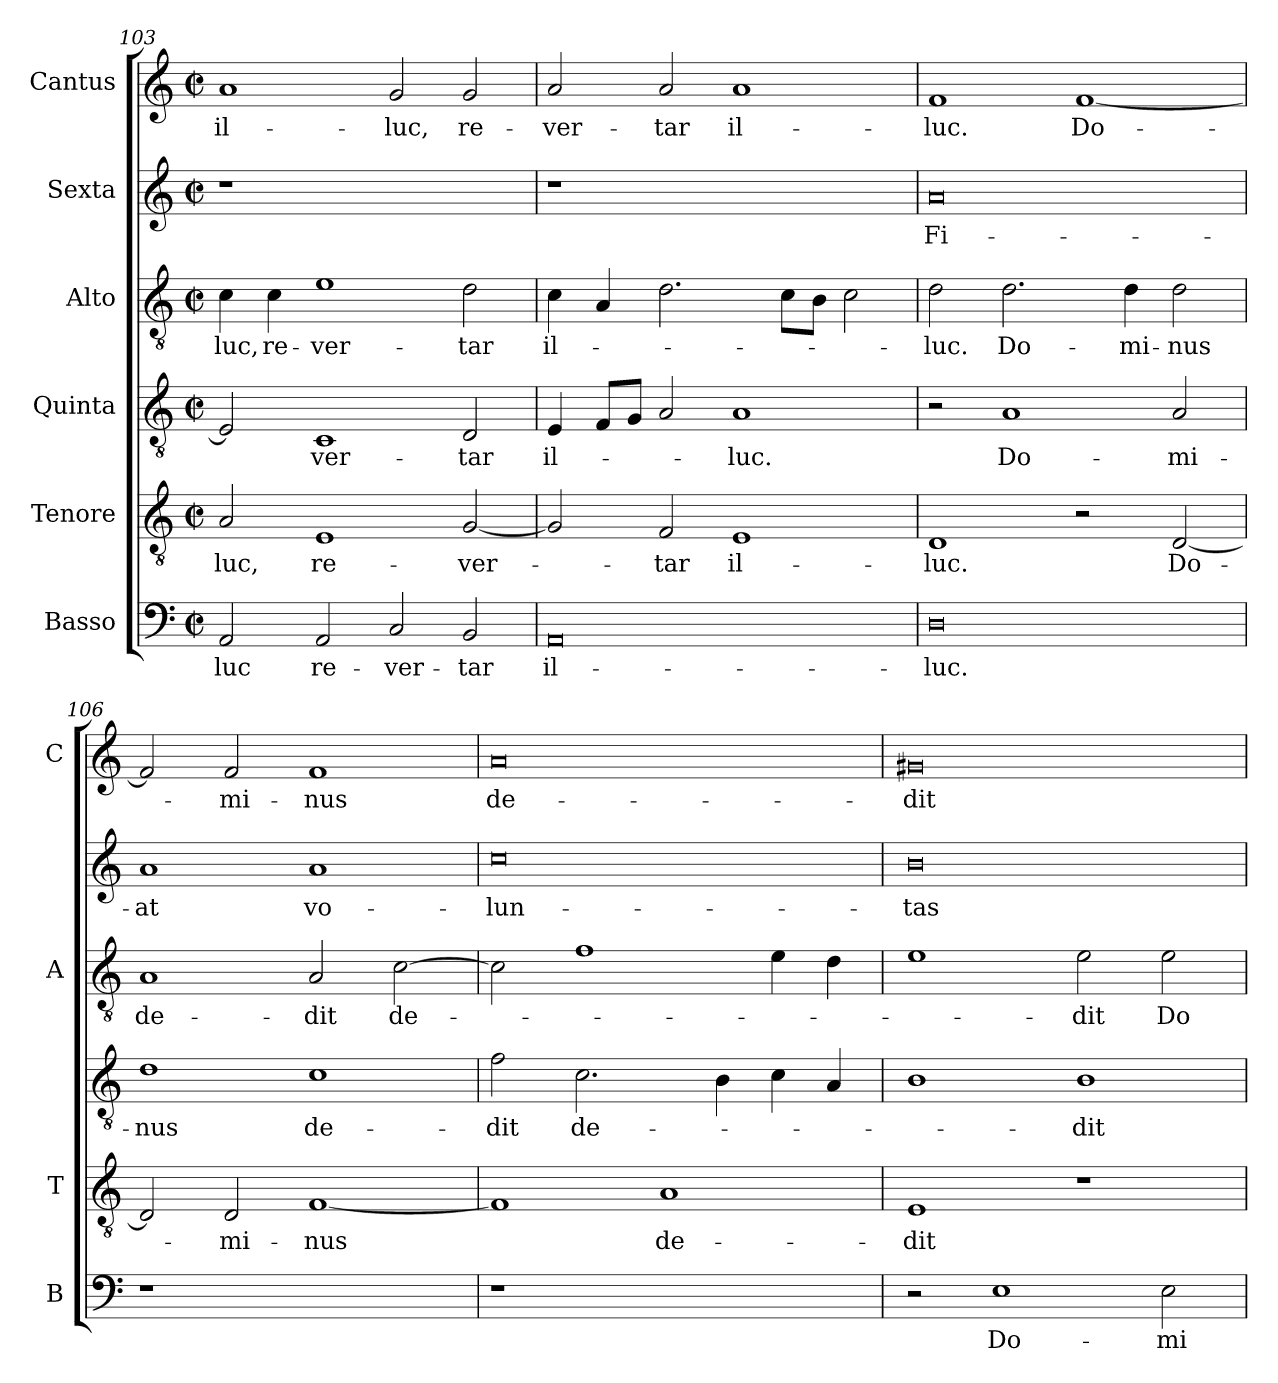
**kern	**text	**kern	**text	**kern	**text	**kern	**text	**kern	**text	**kern	**text
*part6	*part6	*part5	*part5	*part4	*part4	*part3	*part3	*part2	*part2	*part1	*part1
*staff6	*staff6	*staff5	*staff5	*staff4	*staff4	*staff3	*staff3	*staff2	*staff2	*staff1	*staff1
*I"Basso	*	*I"Tenore	*	*I"Quinta	*	*I"Alto	*	*I"Sexta	*	*I"Cantus	*
*I'B	*	*I'T	*	*	*	*I'A	*	*	*	*I'C	*
*clefF4	*	*clefGv2	*	*clefGv2	*	*clefGv2	*	*clefG2	*	*clefG2	*
*k[]	*	*k[]	*	*k[]	*	*k[]	*	*k[]	*	*k[]	*
*M2/2	*	*M2/2	*	*M2/2	*	*M2/2	*	*M2/2	*	*M2/2	*
*met(c|)	*	*met(c|)	*	*met(c|)	*	*met(c|)	*	*met(c|)	*	*met(c|)	*
=103	=103	=103	=103	=103	=103	=103	=103	=103	=103	=103	=103
2AA/	-luc	2A/	-luc,	2E/]	.	4c\	-luc,	1r	.	1a	il-
.	.	.	.	.	.	4c\	re-	.	.	.	.
2AA/	re-	1E	re-	1C	-ver-	1e	-ver-	.	.	.	.
2C/	-ver-	.	.	.	.	.	.	1ryy	.	2g/	-luc,
2BB/	-tar	[2G/	-ver-	2D/	-tar	2d\	-tar	.	.	2g/	re-
!!LO:PB:g=z
=104	=104	=104	=104	=104	=104	=104	=104	=104	=104	=104	=104
0AA	il-	2G/]	.	4E/	il-	4c\	il-	1r	.	2a/	-ver-
.	.	.	.	8F/L	.	4A/	.	.	.	.	.
.	.	.	.	8G/J	.	.	.	.	.	.	.
.	.	2F/	-tar	2A/	.	2.d\	.	.	.	2a/	-tar
.	.	1E	il-	1A	-luc.	.	.	1ryy	.	1a	il-
.	.	.	.	.	.	8c\L	.	.	.	.	.
.	.	.	.	.	.	8B\J	.	.	.	.	.
.	.	.	.	.	.	2c\	.	.	.	.	.
=105	=105	=105	=105	=105	=105	=105	=105	=105	=105	=105	=105
0D	-luc.	1D	-luc.	2r	.	2d\	-luc.	0a	Fi-	1f	-luc.
.	.	.	.	1A	Do-	2.d\	Do-	.	.	.	.
.	.	2r	.	.	.	.	.	.	.	[1f	Do-
.	.	.	.	.	.	4d\	-mi-	.	.	.	.
.	.	[2D/	Do-	2A/	-mi-	2d\	-nus	.	.	.	.
=106	=106	=106	=106	=106	=106	=106	=106	=106	=106	=106	=106
1r	.	2D/]	.	1d	-nus	1A	de-	1a	-at	2f/]	.
.	.	2D/	-mi-	.	.	.	.	.	.	2f/	-mi-
1ryy	.	[1F	-nus	1c	de-	2A/	-dit	1a	vo-	1f	-nus
.	.	.	.	.	.	[2c\	de-	.	.	.	.
=107	=107	=107	=107	=107	=107	=107	=107	=107	=107	=107	=107
1r	.	1F]	.	2f\	-dit	2c\]	.	0cc	-lun-	0a	de-
.	.	.	.	2.c\	de-	1f	.	.	.	.	.
1ryy	.	1A	de-	.	.	.	.	.	.	.	.
.	.	.	.	4B\	.	.	.	.	.	.	.
.	.	.	.	4c\	.	4e\	.	.	.	.	.
.	.	.	.	4A/	.	4d\	.	.	.	.	.
!!LO:LB:g=z
=108	=108	=108	=108	=108	=108	=108	=108	=108	=108	=108	=108
2r	.	1E	-dit	1B	.	1e	.	0b	-tas	0g#X	-dit
1E	Do-	.	.	.	.	.	.	.	.	.	.
.	.	1r	.	1B	-dit	2e\	-dit	.	.	.	.
2E\	-mi-	.	.	.	.	2e\	Do-	.	.	.	.
=	=	=	=	=	=	=	=	=	=	=	=
*-	*-	*-	*-	*-	*-	*-	*-	*-	*-	*-	*-
